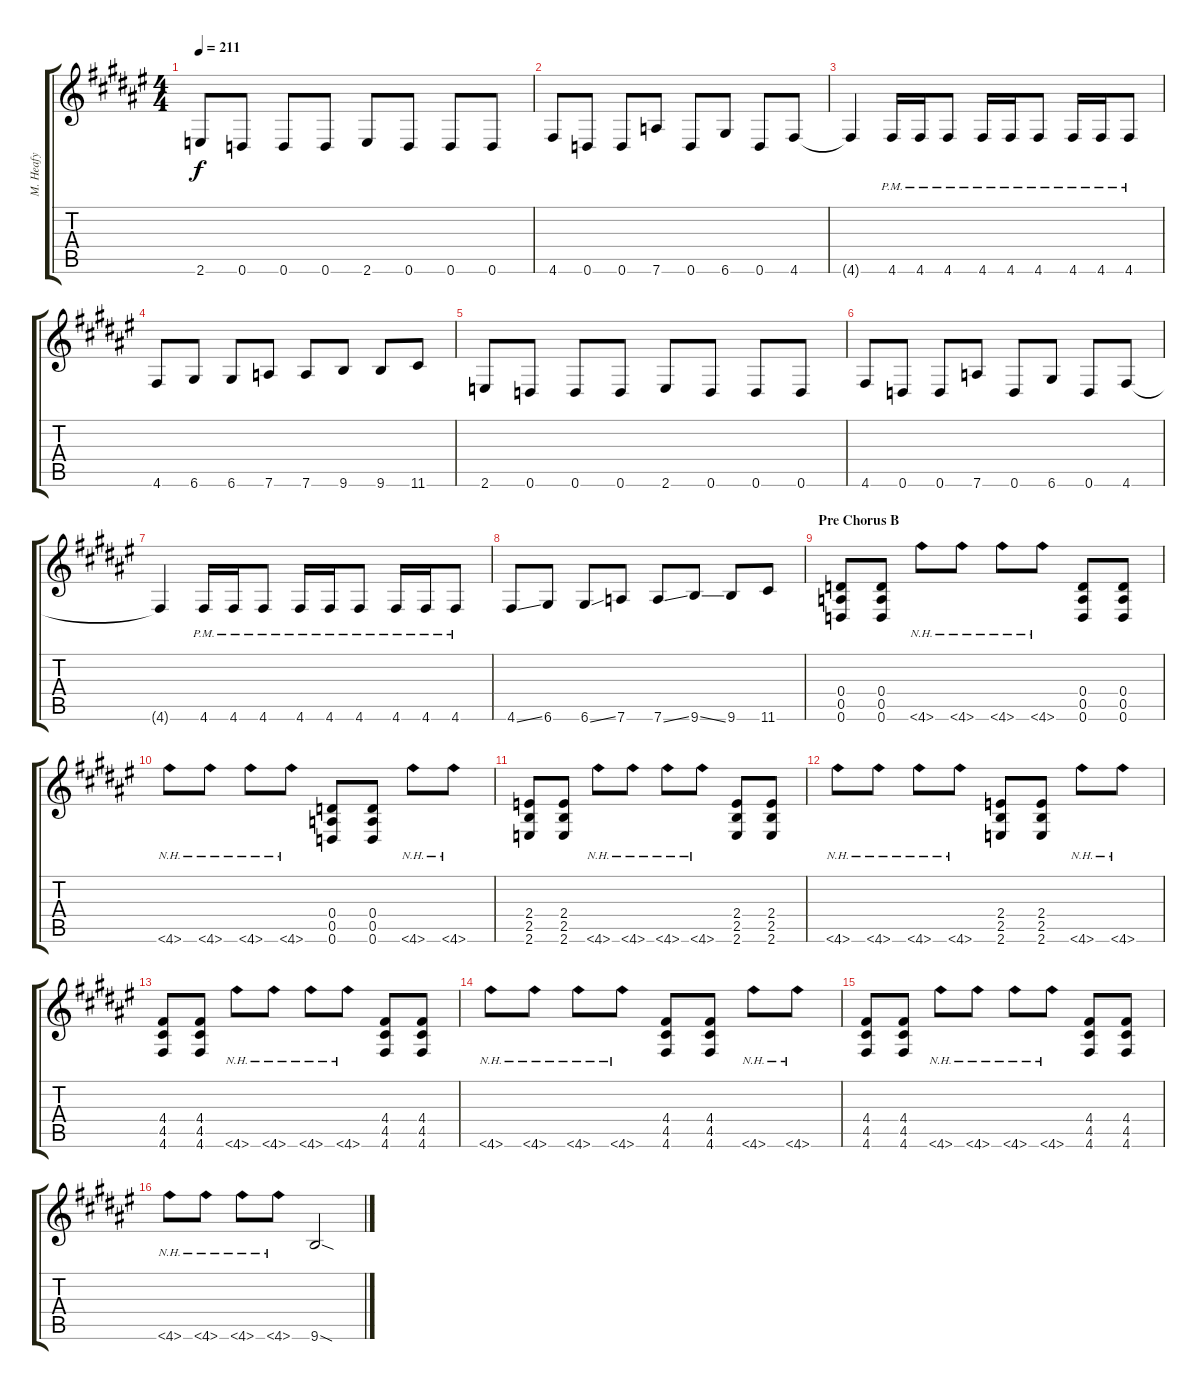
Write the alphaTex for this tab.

\track ("M. Heafy" "M. Heafy") {instrument overdrivenguitar}
\staff {score tabs}
\tuning (E4 B3 G3 D3 A2 D2) {hide}
\ts (4 4)
\tempo 211
\clef g2
\ks d#minor
2.6.8{dy f} 0.6.8 0.6.8 0.6.8 2.6.8 0.6.8 0.6.8 0.6.8 |
4.6.8 0.6.8 0.6.8 7.6.8 0.6.8 6.6.8 0.6.8 4.6.8 |
4.6{t}.4 4.6{pm}.16 4.6{pm}.16 4.6{pm}.8 4.6{pm}.16 4.6{pm}.16 4.6{pm}.8 4.6{pm}.16 4.6{pm}.16 4.6{pm}.8 |
4.6.8 6.6.8 6.6.8 7.6.8 7.6.8 9.6.8 9.6.8 11.6.8 |
2.6.8 0.6.8 0.6.8 0.6.8 2.6.8 0.6.8 0.6.8 0.6.8 |
4.6.8 0.6.8 0.6.8 7.6.8 0.6.8 6.6.8 0.6.8 4.6.8 |
4.6{t}.4 4.6{pm}.16 4.6{pm}.16 4.6{pm}.8 4.6{pm}.16 4.6{pm}.16 4.6{pm}.8 4.6{pm}.16 4.6{pm}.16 4.6{pm}.8 |
4.6{ss}.8 6.6.8 6.6{ss}.8 7.6.8 7.6{ss}.8 9.6{ss}.8 9.6.8 11.6.8 |
\section ("" "Pre Chorus B")
(0.4 0.5 0.6).8 (0.4 0.5 0.6).8 4.6{nh}.8 4.6{nh}.8 4.6{nh}.8 4.6{nh}.8 (0.4 0.5 0.6).8 (0.4 0.5 0.6).8 |
4.6{nh}.8 4.6{nh}.8 4.6{nh}.8 4.6{nh}.8 (0.4 0.5 0.6).8 (0.4 0.5 0.6).8 4.6{nh}.8 4.6{nh}.8 |
(2.4 2.5 2.6).8 (2.4 2.5 2.6).8 4.6{nh}.8 4.6{nh}.8 4.6{nh}.8 4.6{nh}.8 (2.4 2.5 2.6).8 (2.4 2.5 2.6).8 |
4.6{nh}.8 4.6{nh}.8 4.6{nh}.8 4.6{nh}.8 (2.4 2.5 2.6).8 (2.4 2.5 2.6).8 4.6{nh}.8 4.6{nh}.8 |
(4.4 4.5 4.6).8 (4.4 4.5 4.6).8 4.6{nh}.8 4.6{nh}.8 4.6{nh}.8 4.6{nh}.8 (4.4 4.5 4.6).8 (4.4 4.5 4.6).8 |
4.6{nh}.8 4.6{nh}.8 4.6{nh}.8 4.6{nh}.8 (4.4 4.5 4.6).8 (4.4 4.5 4.6).8 4.6{nh}.8 4.6{nh}.8 |
(4.4 4.5 4.6).8 (4.4 4.5 4.6).8 4.6{nh}.8 4.6{nh}.8 4.6{nh}.8 4.6{nh}.8 (4.4 4.5 4.6).8 (4.4 4.5 4.6).8 |
4.6{nh}.8 4.6{nh}.8 4.6{nh}.8 4.6{nh}.8 9.6{sod}.2
